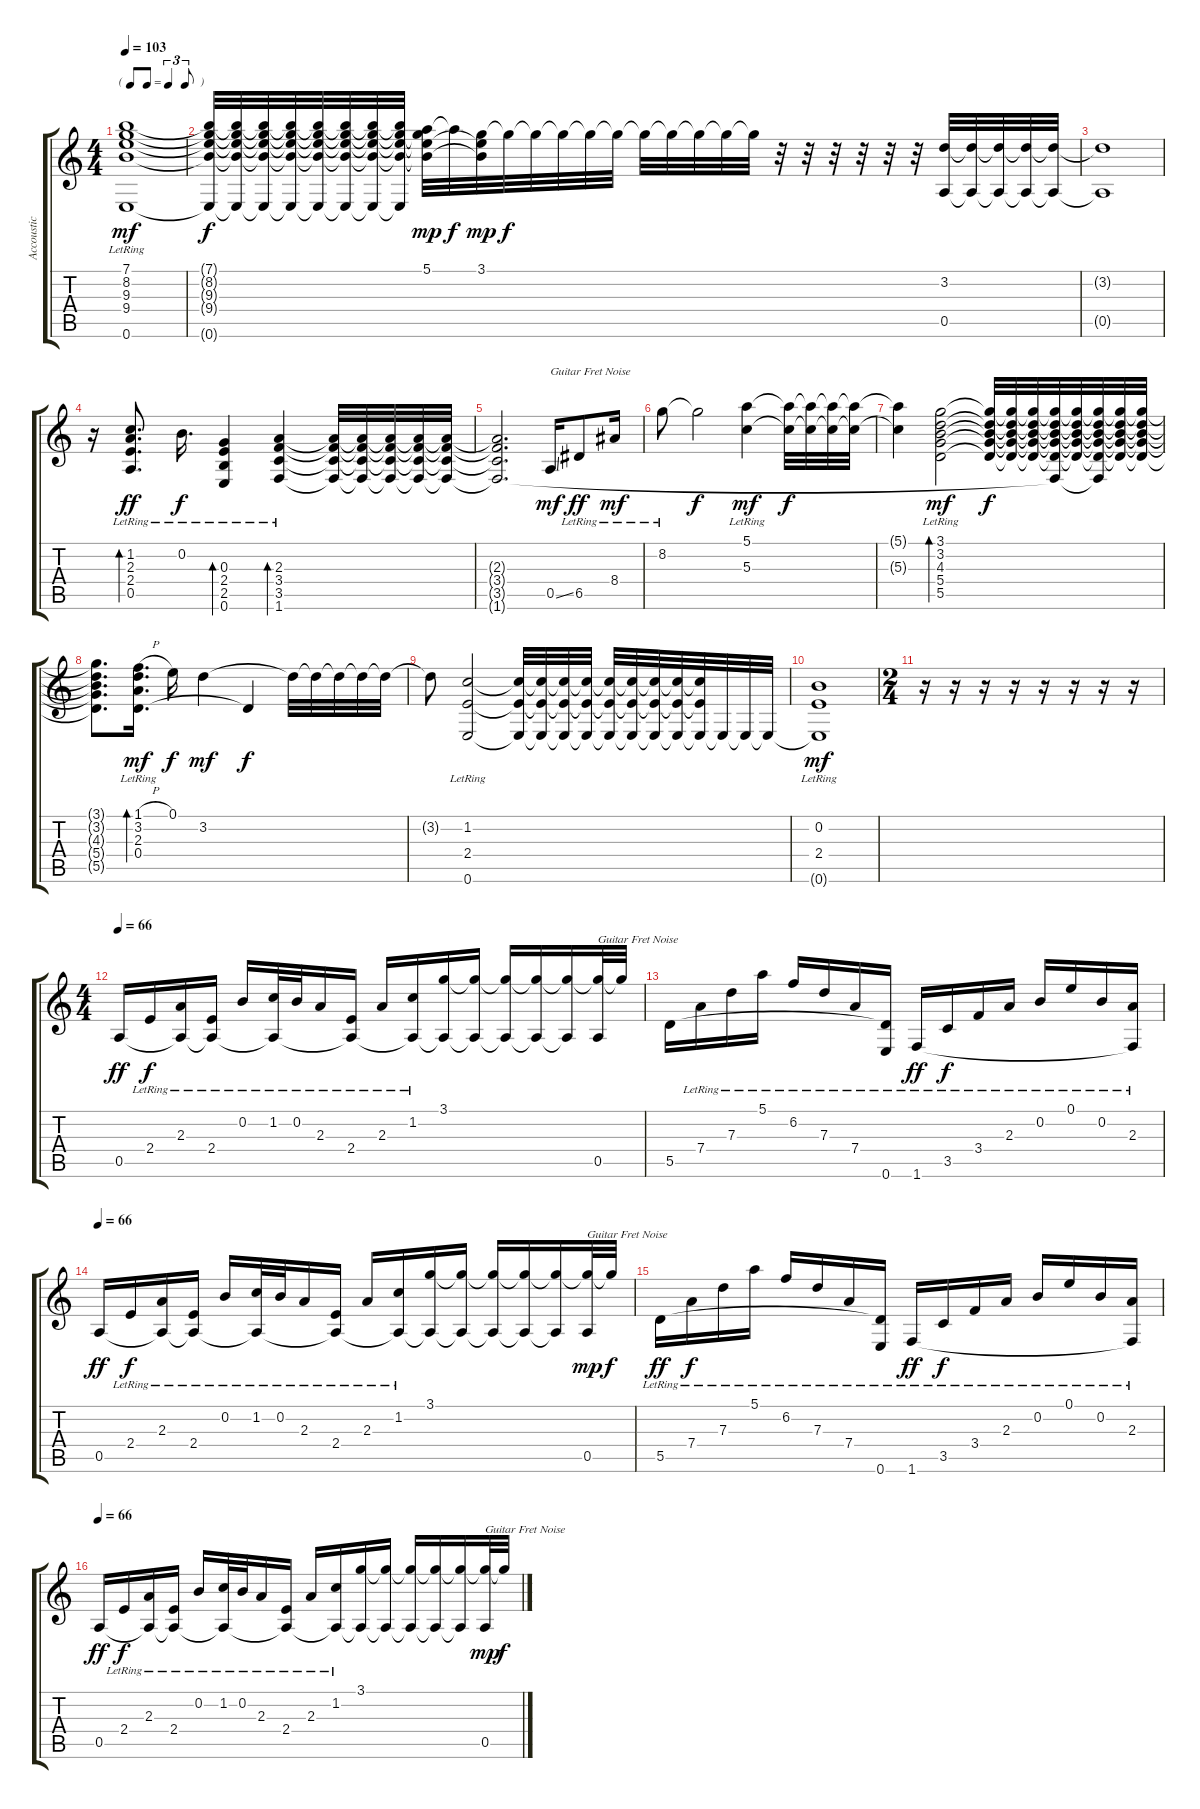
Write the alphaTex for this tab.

\track ("Accoustic" "Accoustic") {instrument acousticguitarsteel}
\staff {score tabs}
\tuning (E4 B3 G3 D3 A2 E2) {hide}
\ts (4 4)
\tf triplet8th
\tempo 103
\tempo 69
\tempo 103
\clef g2
\ks c
(7.1 8.2{lr} 9.3{lr} 9.4{lr} 0.6{lr}).1{dy mf instrument acousticguitarsteel} |
(7.1{t} 8.2{t} 9.3{t} 9.4{t} 0.6{t}).32{dy f} (7.1{t} 8.2{t} 9.3{t} 9.4{t} 0.6{t}).32 (7.1{t} 8.2{t} 9.3{t} 9.4{t} 0.6{t}).32 (7.1{t} 8.2{t} 9.3{t} 9.4{t} 0.6{t}).32 (7.1{t} 8.2{t} 9.3{t} 9.4{t} 0.6{t}).32 (7.1{t} 8.2{t} 9.3{t} 9.4{t} 0.6{t}).32 (7.1{t} 8.2{t} 9.3{t} 9.4{t} 0.6{t}).32 (7.1{t} 8.2{t} 9.3{t} 9.4{t} 0.6{t}).32 (5.1 8.2{t} 9.3{t} 9.4{t}).32{dy mp} 5.1{t}.32{dy f} (3.1 9.3{t} 9.4{t}).32{dy mp} 3.1{t}.32{dy f} 3.1{t}.32 3.1{t}.32 3.1{t}.32 3.1{t}.32 3.1{t}.32 3.1{t}.32 3.1{t}.32 3.1{t}.32 3.1{t}.32 r.32 r.32 r.32 r.32 r.32 r.32 (3.2 0.5).32 (3.2{t} 0.5{t}).32 (3.2{t} 0.5{t}).32 (3.2{t} 0.5{t}).32 (3.2{t} 0.5{t}).32 |
(3.2{t} 0.5{t}).1 |
r.16 (1.2 2.3{lr} 2.4{lr} 0.5{lr}).8{d bd 240 dy ff} 0.2{lr}.16{d dy f} (0.3{lr} 2.4{lr} 2.5{lr} 0.6{lr}).4{bd 120} (2.3{lr} 3.4{lr} 3.5{lr} 1.6).4{bd 240} (2.3{t} 3.4{t} 3.5{t} 1.6{t}).32 (2.3{t} 3.4{t} 3.5{t} 1.6{t}).32 (2.3{t} 3.4{t} 3.5{t} 1.6{t}).32 (2.3{t} 3.4{t} 3.5{t} 1.6{t}).32 (2.3{t} 3.4{t} 3.5{t} 1.6{t}).32 |
(2.3{t} 3.4{t} 3.5{t} 1.6{t}).2{d} 0.5{ss}.16{txt "Guitar Fret Noise" dy mf instrument guitarfretnoise} 6.5{lr}.8{dy ff instrument acousticguitarsteel} 8.4{lr}.16{dy mf} |
8.2{lr}.8 8.2{t}.2{dy f} (5.1{lr} 5.3{lr}).4{dy mf} (5.1{t} 5.3{t}).32{dy f} (5.1{t} 5.3{t}).32 (5.1{t} 5.3{t}).32 (5.1{t} 5.3{t}).32 |
(5.1{t} 5.3{t}).4 (3.1{lr} 3.2{lr} 4.3{lr} 5.4{lr} 5.5{lr}).2{bd 240 dy mf} (3.1{t} 3.2{t} 4.3{t} 5.4{t} 5.5{t}).32{dy f} (3.1{t} 3.2{t} 4.3{t} 5.4{t} 5.5{t}).32 (3.1{t} 3.2{t} 4.3{t} 5.4{t} 5.5{t}).32 (3.1{t} 3.2{t} 4.3{t} 5.4{t} 5.5{t} 1.6{t}).32 (3.1{t} 3.2{t} 4.3{t} 5.4{t} 5.5{t}).32 (3.1{t} 3.2{t} 4.3{t} 5.4{t} 5.5{t} 1.6{t}).32 (3.1{t} 3.2{t} 4.3{t} 5.4{t} 5.5{t}).32 (3.1{t} 3.2{t} 4.3{t} 5.4{t} 5.5{t}).32 |
(3.1{t} 3.2{t} 4.3{t} 5.4{t} 5.5{t}).8{d} (1.1{h} 3.2{lr} 2.3{lr} 0.4{lr}).16{d bd 120 dy mf} 0.1.16{dy f} 3.2.4{dy mf} 0.4{t}.4{dy f} 3.2{t}.32 3.2{t}.32 3.2{t}.32 3.2{t}.32 3.2{t}.32 |
3.2{t}.8 (1.2{lr} 2.4{lr} 0.6{lr}).2 (1.2{t} 2.4{t} 0.6{t}).32 (1.2{t} 2.4{t} 0.6{t}).32 (1.2{t} 2.4{t} 0.6{t}).32 (1.2{t} 2.4{t} 0.6{t}).32 (1.2{t} 2.4{t} 0.6{t}).32 (1.2{t} 2.4{t} 0.6{t}).32 (1.2{t} 2.4{t} 0.6{t}).32 (1.2{t} 2.4{t} 0.6{t}).32 (1.2{t} 2.4{t} 0.6{t}).32 0.6{t}.32 0.6{t}.32 0.6{t}.32 |
(0.2{lr} 2.4{lr} 0.6{t}).1{dy mf} |
\ts (2 4)
r.16 r.16 r.16 r.16 r.16 r.16 r.16 r.16 |
\ts (4 4)
\tempo 66
0.5.16{dy ff} 2.4{lr}.16{dy f} (2.3{lr} 0.5{t}).16 (2.4{lr} 0.5{t}).16 0.2{lr}.16 (1.2{lr} 0.5{t}).32 0.2{lr}.32 2.3{lr}.16 (2.4{lr} 0.5{t}).16 2.3{lr}.16 (1.2{lr} 0.5{t}).16 (3.1 0.5{t}).16 (3.1{t} 0.5{t}).16 (3.1{t} 0.5{t}).16 (3.1{t} 0.5{t}).16 (3.1{t} 0.5{t}).16 (3.1{t} 0.5).32{txt "Guitar Fret Noise" instrument guitarfretnoise} 3.1{t}.32 |
5.5.16{instrument acousticguitarsteel} 7.4{lr}.16 7.3{lr}.16 5.1{lr}.16 6.2{lr}.16 7.3{lr}.16 7.4{lr}.16 (5.5{t} 0.6{lr}).16 1.6{lr}.16{dy ff} 3.5{lr}.16{dy f} 3.4{lr}.16 2.3{lr}.16 0.2{lr}.16 0.1{lr}.16 0.2{lr}.16 (2.3{lr} 1.6{t}).16 |
\tempo 66
0.5.16{dy ff} 2.4{lr}.16{dy f} (2.3{lr} 0.5{t}).16 (2.4{lr} 0.5{t}).16 0.2{lr}.16 (1.2{lr} 0.5{t}).32 0.2{lr}.32 2.3{lr}.16 (2.4{lr} 0.5{t}).16 2.3{lr}.16 (1.2{lr} 0.5{t}).16 (3.1 0.5{t}).16 (3.1{t} 0.5{t}).16 (3.1{t} 0.5{t}).16 (3.1{t} 0.5{t}).16 (3.1{t} 0.5{t}).16 (3.1{t} 0.5).32{txt "Guitar Fret Noise" dy mp instrument guitarfretnoise} 3.1{t}.32{dy f} |
5.5{lr}.16{dy ff instrument acousticguitarsteel} 7.4{lr}.16{dy f} 7.3{lr}.16 5.1{lr}.16 6.2{lr}.16 7.3{lr}.16 7.4{lr}.16 (5.5{t} 0.6{lr}).16 1.6{lr}.16{dy ff} 3.5{lr}.16{dy f} 3.4{lr}.16 2.3{lr}.16 0.2{lr}.16 0.1{lr}.16 0.2{lr}.16 (2.3{lr} 1.6{t}).16 |
\tempo 66
0.5.16{dy ff} 2.4{lr}.16{dy f} (2.3{lr} 0.5{t}).16 (2.4{lr} 0.5{t}).16 0.2{lr}.16 (1.2{lr} 0.5{t}).32 0.2{lr}.32 2.3{lr}.16 (2.4{lr} 0.5{t}).16 2.3{lr}.16 (1.2{lr} 0.5{t}).16 (3.1 0.5{t}).16 (3.1{t} 0.5{t}).16 (3.1{t} 0.5{t}).16 (3.1{t} 0.5{t}).16 (3.1{t} 0.5{t}).16 (3.1{t} 0.5).32{txt "Guitar Fret Noise" dy mp instrument guitarfretnoise} 3.1{t}.32{dy f}
